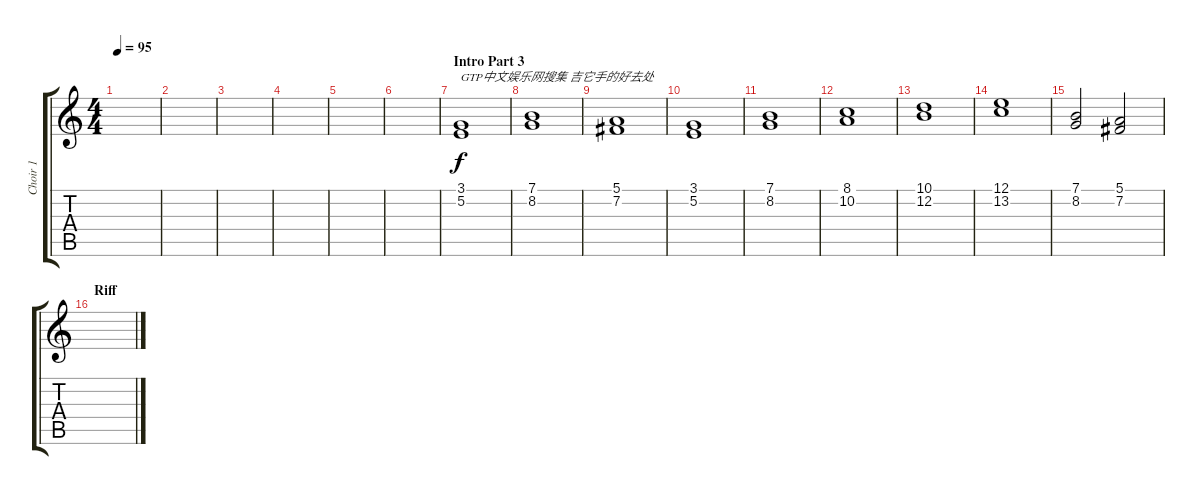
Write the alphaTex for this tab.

\track ("Choir 1" "Choir 1") {instrument choiraahs}
\staff {score tabs}
\tuning (E4 B3 G3 D3 A2 E2) {hide}
\ts (4 4)
\tempo 95
\clef g2
\ks c
|
|
|
|
|
|
\section ("" "Intro Part 3")
(3.1 5.2).1{txt "GTP中文娱乐网搜集 吉它手的好去处"} |
(7.1 8.2).1 |
(5.1 7.2).1 |
(3.1 5.2).1 |
(7.1 8.2).1 |
(8.1 10.2).1 |
(10.1 12.2).1 |
(12.1 13.2).1 |
(7.1 8.2).2 (5.1 7.2).2 |
\section ("" "Riff")
